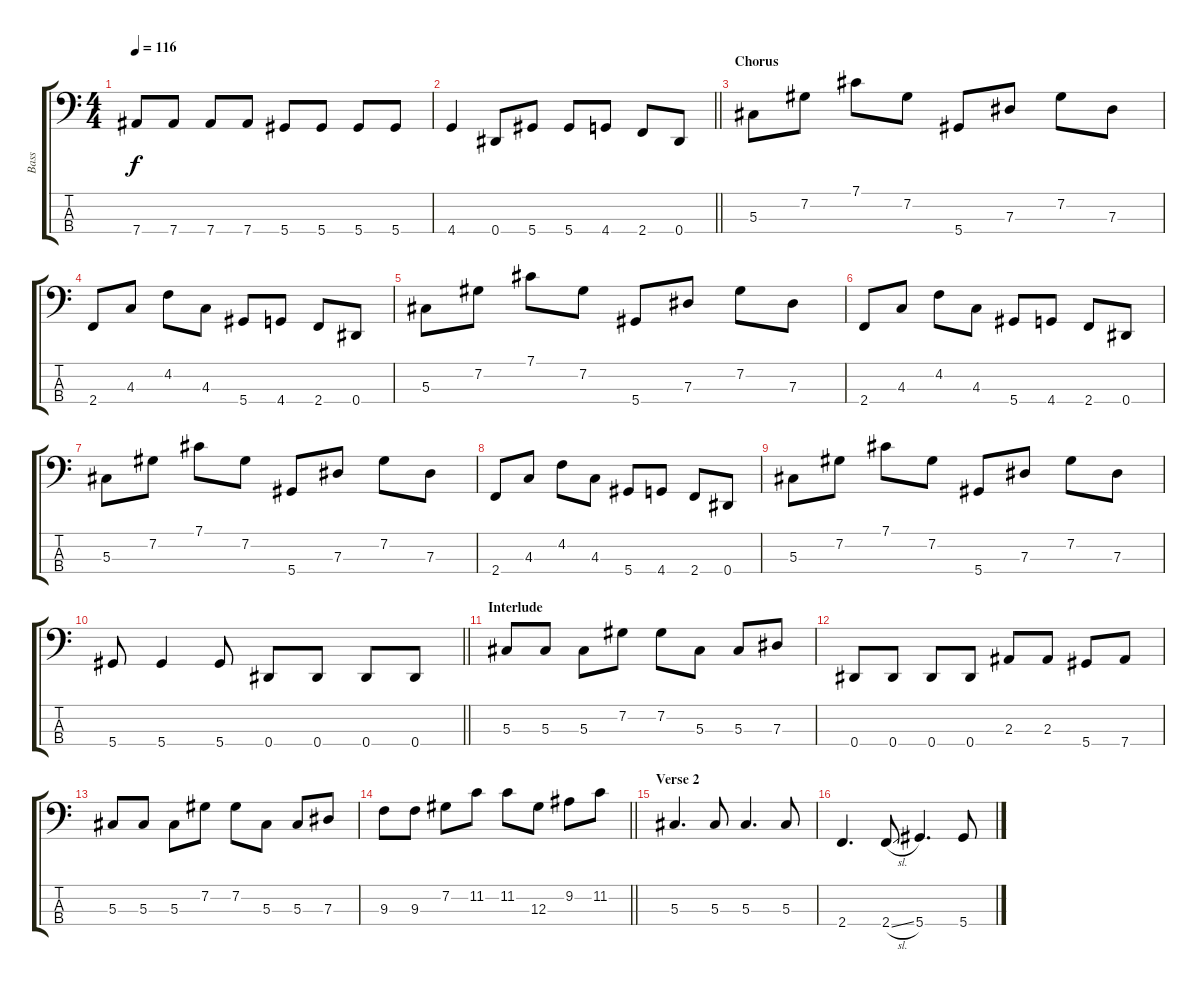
\track ("Bass" "Bass") {instrument electricbassfinger}
\staff {score tabs}
\tuning (Gb2 Db2 Ab1 Eb1) {hide}
\ts (4 4)
\tempo 116
\clef f4
\ks c
7.4.8{dy f} 7.4.8 7.4.8 7.4.8 5.4.8 5.4.8 5.4.8 5.4.8 |
\barLineRight lightlight
4.4.4 0.4.8 5.4.8 5.4.8 4.4.8 2.4.8 0.4.8 |
\section ("" "Chorus")
5.3.8 7.2.8 7.1.8 7.2.8 5.4.8 7.3.8 7.2.8 7.3.8 |
2.4.8 4.3.8 4.2.8 4.3.8 5.4.8 4.4.8 2.4.8 0.4.8 |
5.3.8 7.2.8 7.1.8 7.2.8 5.4.8 7.3.8 7.2.8 7.3.8 |
2.4.8 4.3.8 4.2.8 4.3.8 5.4.8 4.4.8 2.4.8 0.4.8 |
5.3.8 7.2.8 7.1.8 7.2.8 5.4.8 7.3.8 7.2.8 7.3.8 |
2.4.8 4.3.8 4.2.8 4.3.8 5.4.8 4.4.8 2.4.8 0.4.8 |
5.3.8 7.2.8 7.1.8 7.2.8 5.4.8 7.3.8 7.2.8 7.3.8 |
\barLineRight lightlight
5.4.8 5.4.4 5.4.8 0.4.8 0.4.8 0.4.8 0.4.8 |
\section ("" "Interlude")
5.3.8 5.3.8 5.3.8 7.2.8 7.2.8 5.3.8 5.3.8 7.3.8 |
0.4.8 0.4.8 0.4.8 0.4.8 2.3.8 2.3.8 5.4.8 7.4.8 |
5.3.8 5.3.8 5.3.8 7.2.8 7.2.8 5.3.8 5.3.8 7.3.8 |
\barLineRight lightlight
9.3.8 9.3.8 7.2.8 11.2.8 11.2.8 12.3.8 9.2.8 11.2.8 |
\section ("" "Verse 2")
5.3.4{d} 5.3.8 5.3.4{d} 5.3.8 |
2.4.4{d} 2.4{sl}.8 5.4.4{d} 5.4.8
